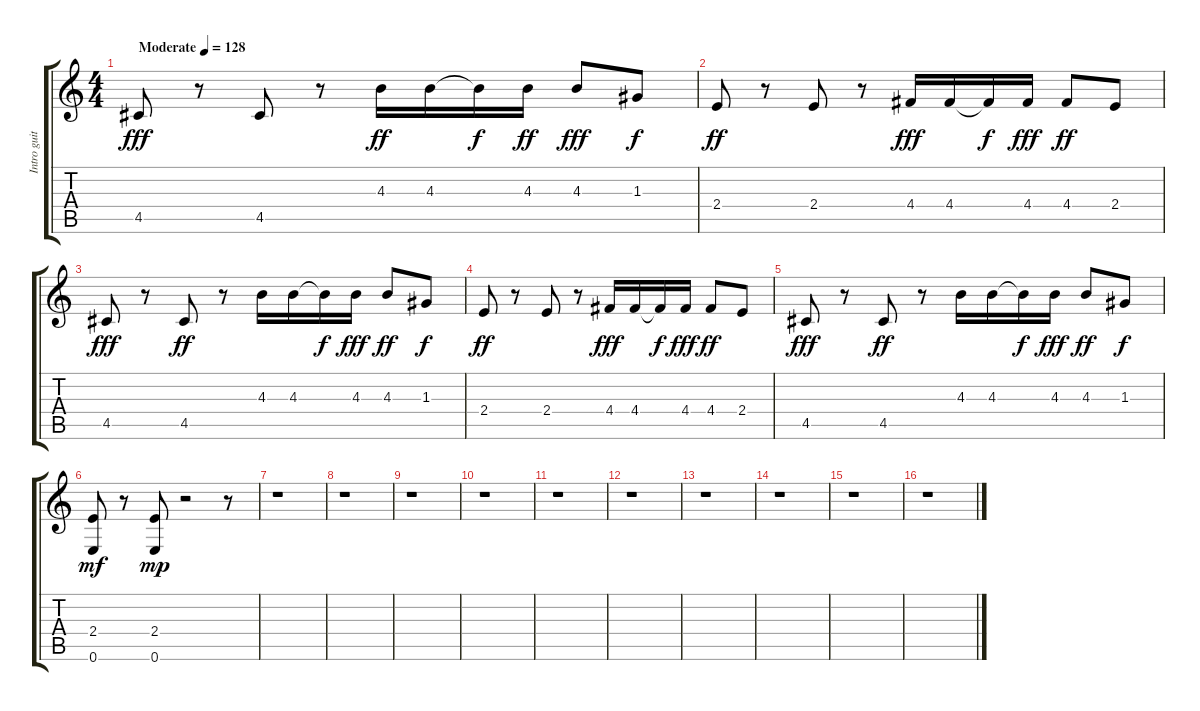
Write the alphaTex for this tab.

\track ("Intro guitar" "Intro guit") {instrument distortionguitar}
\staff {score tabs}
\tuning (E4 B3 G3 D3 A2 E2) {hide}
\ts (4 4)
\tempo (128 "Moderate")
\clef g2
\ks c
4.5.8{dy fff balance 0 instrument distortionguitar} r.8 4.5.8 r.8 4.3.16{dy ff} 4.3.16 4.3{t}.16{dy f} 4.3.16{dy ff} 4.3.8{dy fff} 1.3.8{dy f} |
2.4.8{dy ff} r.8 2.4.8 r.8 4.4.16{dy fff} 4.4.16 4.4{t}.16{dy f} 4.4.16{dy fff} 4.4.8{dy ff} 2.4.8 |
4.5.8{dy fff volume 14 balance 8} r.8 4.5.8{dy ff} r.8 4.3.16 4.3.16 4.3{t}.16{dy f} 4.3.16{dy fff} 4.3.8{dy ff} 1.3.8{dy f} |
2.4.8{dy ff} r.8 2.4.8 r.8 4.4.16{dy fff} 4.4.16 4.4{t}.16{dy f} 4.4.16{dy fff} 4.4.8{dy ff} 2.4.8 |
4.5.8{dy fff} r.8 4.5.8{dy ff} r.8 4.3.16 4.3.16 4.3{t}.16{dy f} 4.3.16{dy fff} 4.3.8{dy ff} 1.3.8{dy f} |
(2.4 0.6).8{dy mf} r.8 (2.4 0.6).8{dy mp} r.2 r.8 |
r.1 |
r.1 |
r.1 |
r.1 |
r.1 |
r.1 |
r.1 |
r.1 |
r.1 |
r.1
